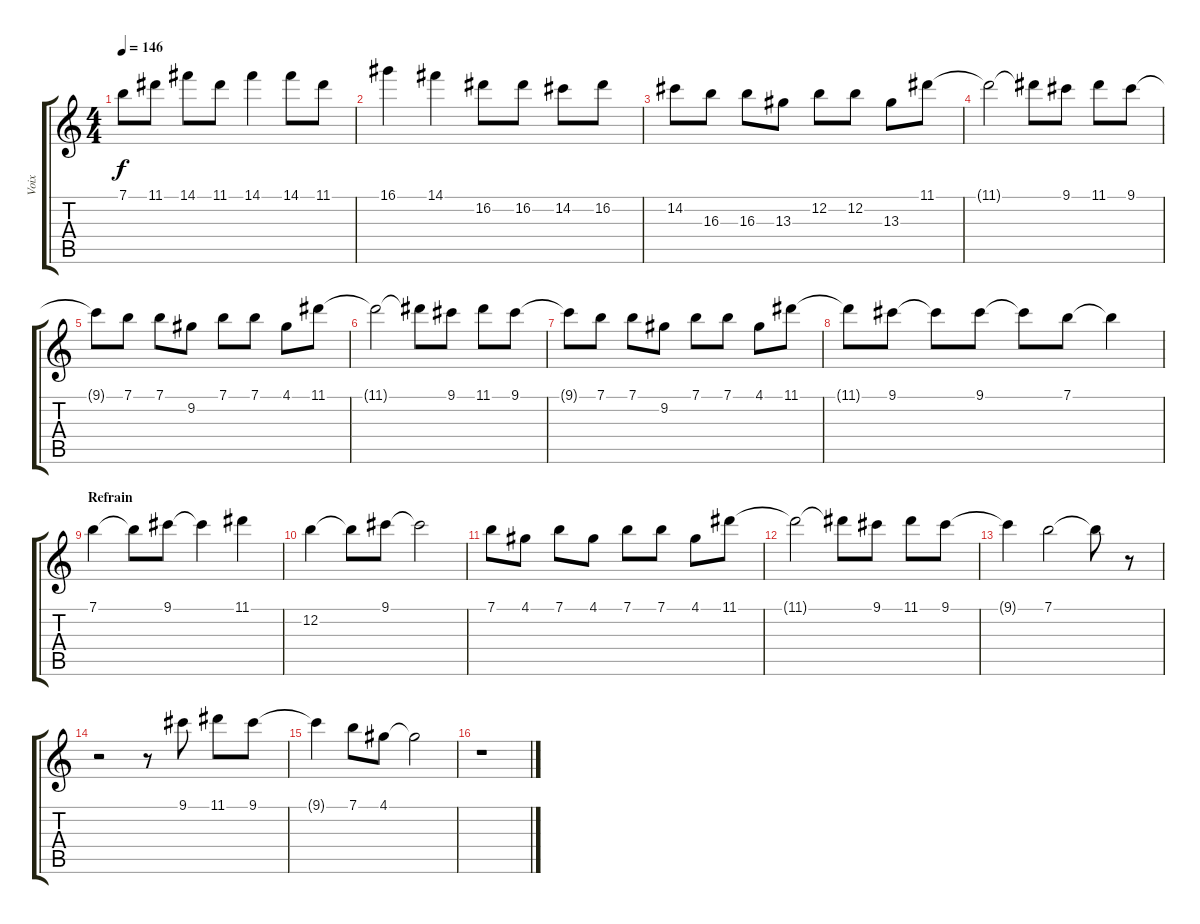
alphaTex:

\track ("Voix" "Voix") {instrument electricguitarjazz}
\staff {score tabs}
\tuning (E4 B3 G3 D3 A2 E2) {hide}
\ts (4 4)
\tempo 146
\clef g2
\ks c
7.1.8{dy f} 11.1.8 14.1.8 11.1.8 14.1.4 14.1.8 11.1.8 |
16.1.4 14.1.4 16.2.8 16.2.8 14.2.8 16.2.8 |
14.2.8 16.3.8 16.3.8 13.3.8 12.2.8 12.2.8 13.3.8 11.1.8 |
11.1{t}.2 11.1{t}.8 9.1.8 11.1.8 9.1.8 |
9.1{t}.8 7.1.8 7.1.8 9.2.8 7.1.8 7.1.8 4.1.8 11.1.8 |
11.1{t}.2 11.1{t}.8 9.1.8 11.1.8 9.1.8 |
9.1{t}.8 7.1.8 7.1.8 9.2.8 7.1.8 7.1.8 4.1.8 11.1.8 |
11.1{t}.8 9.1.8 9.1{t}.8 9.1.8 9.1{t}.8 7.1.8 7.1{t}.4 |
\section ("" "Refrain")
7.1.4 7.1{t}.8 9.1.8 9.1{t}.4 11.1.4 |
12.2.4 12.2{t}.8 9.1.8 9.1{t}.2 |
7.1.8 4.1.8 7.1.8 4.1.8 7.1.8 7.1.8 4.1.8 11.1.8 |
11.1{t}.2 11.1{t}.8 9.1.8 11.1.8 9.1.8 |
9.1{t}.4 7.1.2 7.1{t}.8 r.8 |
r.2 r.8 9.1.8 11.1.8 9.1.8 |
9.1{t}.4 7.1.8 4.1.8 4.1{t}.2 |
r.1
